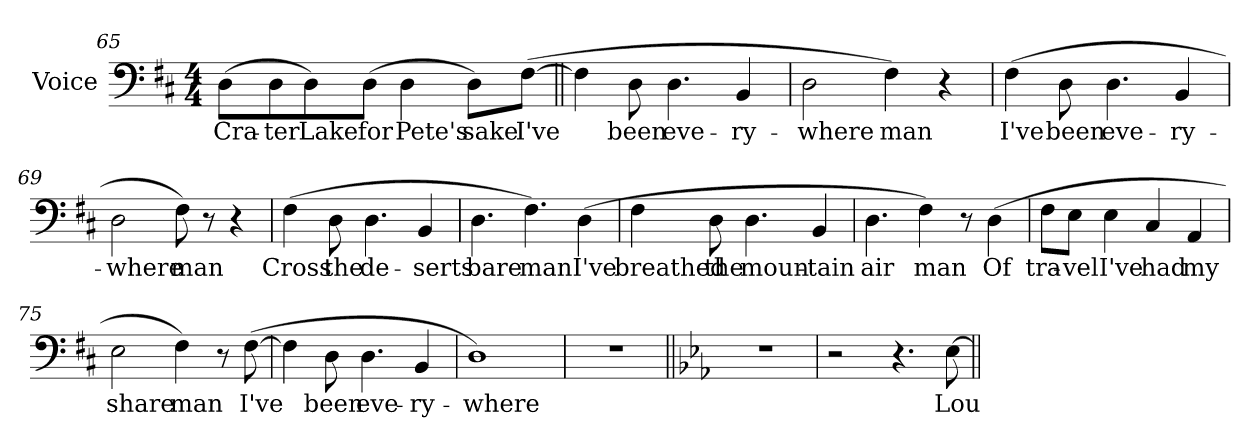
**kern	**text
*part1	*part1
*staff1	*staff1
*I"Voice	*
*I'Voice	*
*clefF4	*
*k[f#c#]	*
*D:	*
*M4/4	*
=65	=65
!	!LO:LY:b:color=#000000
(8Di\L	Cra-
!	!LO:LY:b:color=#000000
8Di\	-ter
!	!LO:LY:b:color=#000000
8Di\)	Lake
!	!LO:LY:b:color=#000000
(8Di\J	for
!	!LO:LY:b:color=#000000
4Di\	Pete's
!	!LO:LY:b:color=#000000
8Di\L)	sake
!	!LO:LY:b:color=#000000
([8F#i\J	I've
=66||	=66||
4F#i\]	.
!	!LO:LY:b:color=#000000
8Di\	been
!	!LO:LY:b:color=#000000
4.Di\	eve-
!	!LO:LY:b:color=#000000
4BBi/	-ry-
=67	=67
!	!LO:LY:b:color=#000000
2Di\	-where
!	!LO:LY:b:color=#000000
4F#i\)	man
4r	.
!!LO:LB:g=z
=68	=68
!	!LO:LY:b:color=#000000
(4F#i\	I've
!	!LO:LY:b:color=#000000
8Di\	been
!	!LO:LY:b:color=#000000
4.Di\	eve-
!	!LO:LY:b:color=#000000
4BBi/	-ry-
=69	=69
!	!LO:LY:b:color=#000000
2Di\	-where
!	!LO:LY:b:color=#000000
8F#i\)	man
8r	.
4r	.
=70	=70
!	!LO:LY:b:color=#000000
(4F#i\	Cross
!	!LO:LY:b:color=#000000
8Di\	the
!	!LO:LY:b:color=#000000
4.Di\	de-
!	!LO:LY:b:color=#000000
4BBi/	-serts
=71	=71
!	!LO:LY:b:color=#000000
4.Di\	bare
!	!LO:LY:b:color=#000000
4.F#i\)	man
!	!LO:LY:b:color=#000000
(4Di\	I've
=72	=72
!	!LO:LY:b:color=#000000
4F#i\	breathed
!	!LO:LY:b:color=#000000
8Di\	the
!	!LO:LY:b:color=#000000
4.Di\	moun-
!	!LO:LY:b:color=#000000
4BBi/	-tain
!!LO:PB:g=z
=73	=73
!	!LO:LY:b:color=#000000
4.Di\	air
!	!LO:LY:b:color=#000000
4F#i\)	man
8r	.
!	!LO:LY:b:color=#000000
(4Di\	Of
=74	=74
!	!LO:LY:b:color=#000000
8F#i\L	tra-
!	!LO:LY:b:color=#000000
8Ei\J	-vel
!	!LO:LY:b:color=#000000
4Ei\	I've
!	!LO:LY:b:color=#000000
4C#i/	had
!	!LO:LY:b:color=#000000
4AAi/	my
=75	=75
!	!LO:LY:b:color=#000000
2Ei\	share
!	!LO:LY:b:color=#000000
4F#i\)	man
8r	.
!	!LO:LY:b:color=#000000
([8F#i\	I've
=76	=76
4F#i\]	.
!	!LO:LY:b:color=#000000
8Di\	been
!	!LO:LY:b:color=#000000
4.Di\	eve-
!	!LO:LY:b:color=#000000
4BBi/	-ry-
=77	=77
!	!LO:LY:b:color=#000000
1Di)	-where
=78	=78
1r	.
!!LO:LB:g=z
=79||	=79||
*k[b-e-a-]	*
*E-:	*
1r	.
=80	=80
2r	.
4.r	.
!	!LO:LY:b:color=#000000
[8E-i\	Lou-
=||	=||
*-	*-
